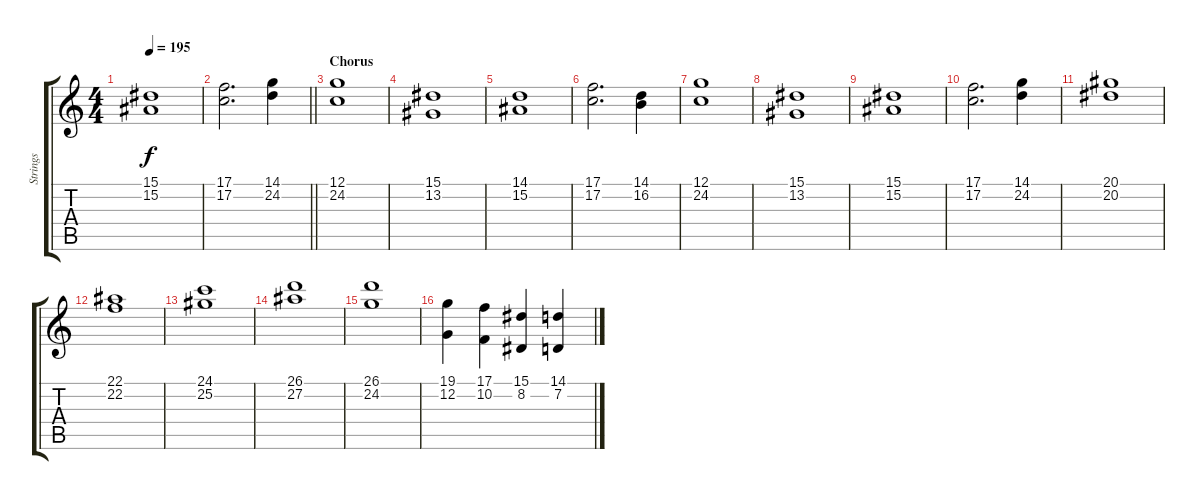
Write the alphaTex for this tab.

\track ("Strings" "Strings") {instrument stringensemble1}
\staff {score tabs}
\tuning (C4 G3 Eb3 Bb2 F2 C2) {hide}
\ts (4 4)
\tempo 195
\clef g2
\ks c
(15.1 15.2).1{dy f} |
\barLineRight lightlight
(17.1 17.2).2{d} (14.1 24.2).4 |
\section ("" "Chorus")
(12.1 24.2).1 |
(15.1 13.2).1 |
(14.1 15.2).1 |
(17.1 17.2).2{d} (14.1 16.2).4 |
(12.1 24.2).1 |
(15.1 13.2).1 |
(15.1 15.2).1 |
(17.1 17.2).2{d} (14.1 24.2).4 |
(20.1 20.2).1 |
(22.1 22.2).1 |
(24.1 25.2).1 |
(26.1 27.2).1 |
(26.1 24.2).1 |
(19.1 12.2).4 (17.1 10.2).4 (15.1 8.2).4 (14.1 7.2).4
